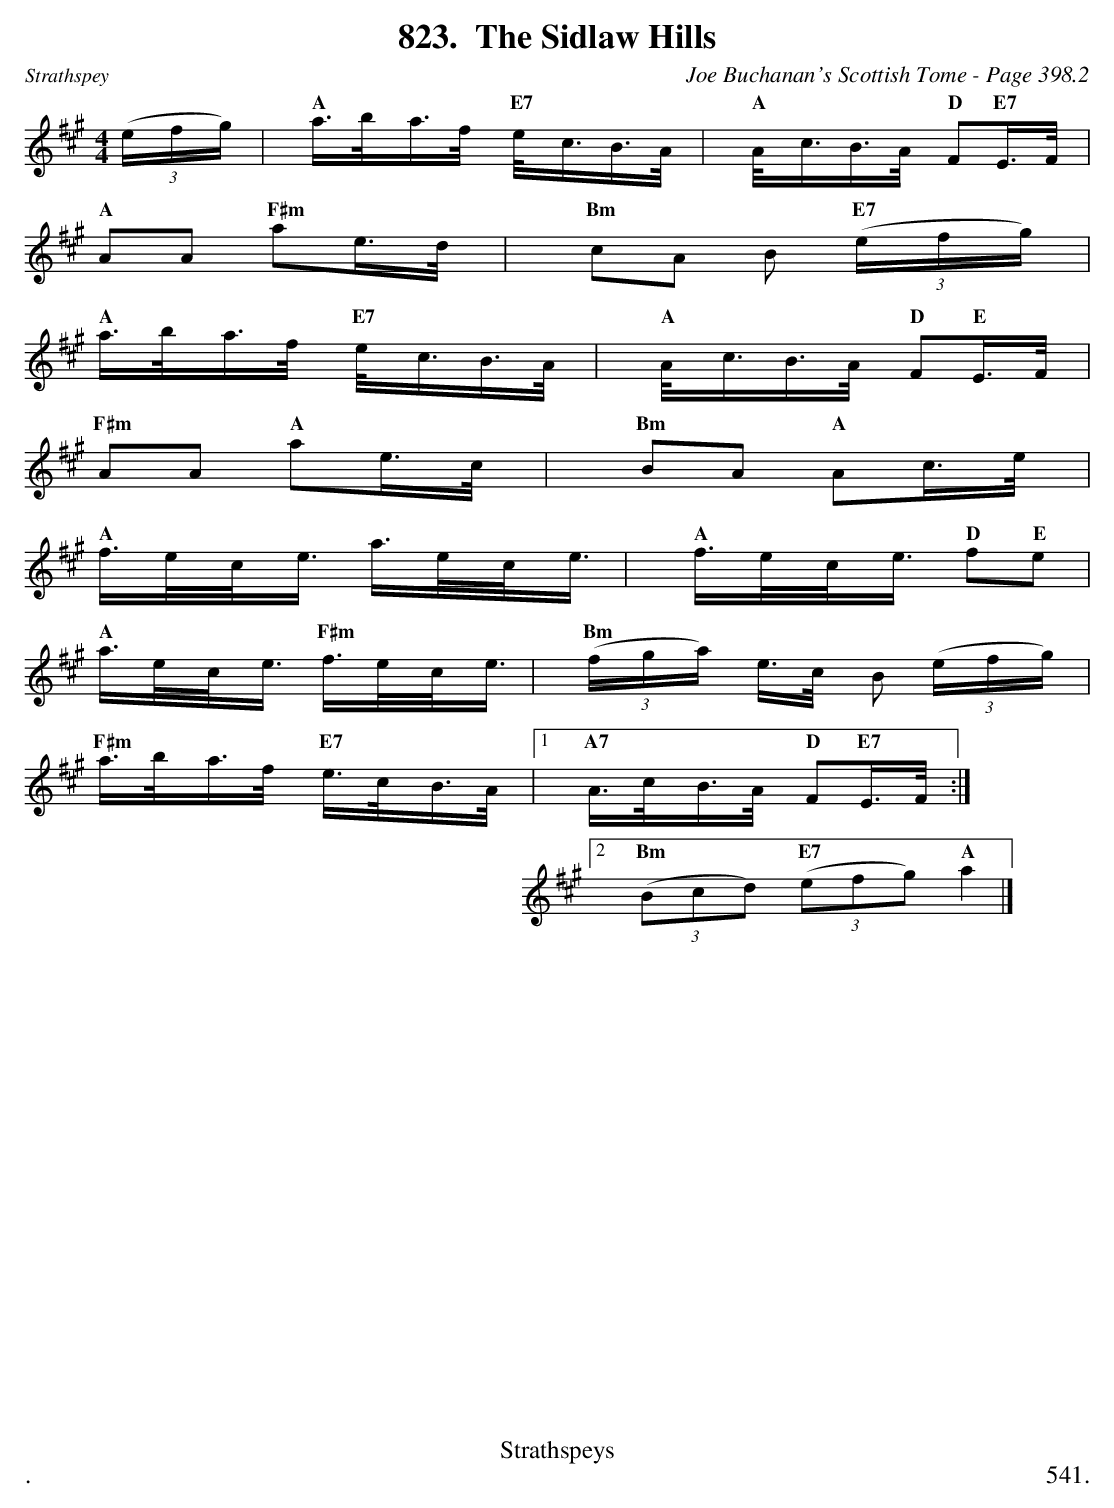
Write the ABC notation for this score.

X:1
T:Sidlaw Hills, The
C:Joe Buchanan's Scottish Tome - Page 398.2
L:1/8
M:4/4
K:A
((3e/f/g/) | "A"a/>b/a/>f/ "E7"e/<c/B/>A/ | "A"A/<c/B/>A/ "D"F"E7"E/>F/ |
"A"AA "F#m"ae/>d/ | "Bm"cA B "E7"((3e/f/g/) |
"A"a/>b/a/>f/ "E7"e/<c/B/>A/ | "A"A/<c/B/>A/ "D"F"E"E/>F/ |
"F#m"AA "A"ae/>c/ | "Bm"BA "A"Ac/>e/ |
"A"f/>e/c/<e/ a/>e/c/<e/ | "A"f/>e/c/<e/ "D"f"E"e |
"A"a/>e/c/<e/ "F#m"f/>e/c/<e/ | "Bm"((3f/g/a/) e/>c/ B ((3e/f/g/) |
"F#m"a/>b/a/>f/ "E7"e/>c/B/>A/ |1 "A7"A/>c/B/>A/ "D"F"E7"E/>F/ :|
[2 "Bm"((3Bcd) "E7"((3efg) "A"a2 |]
